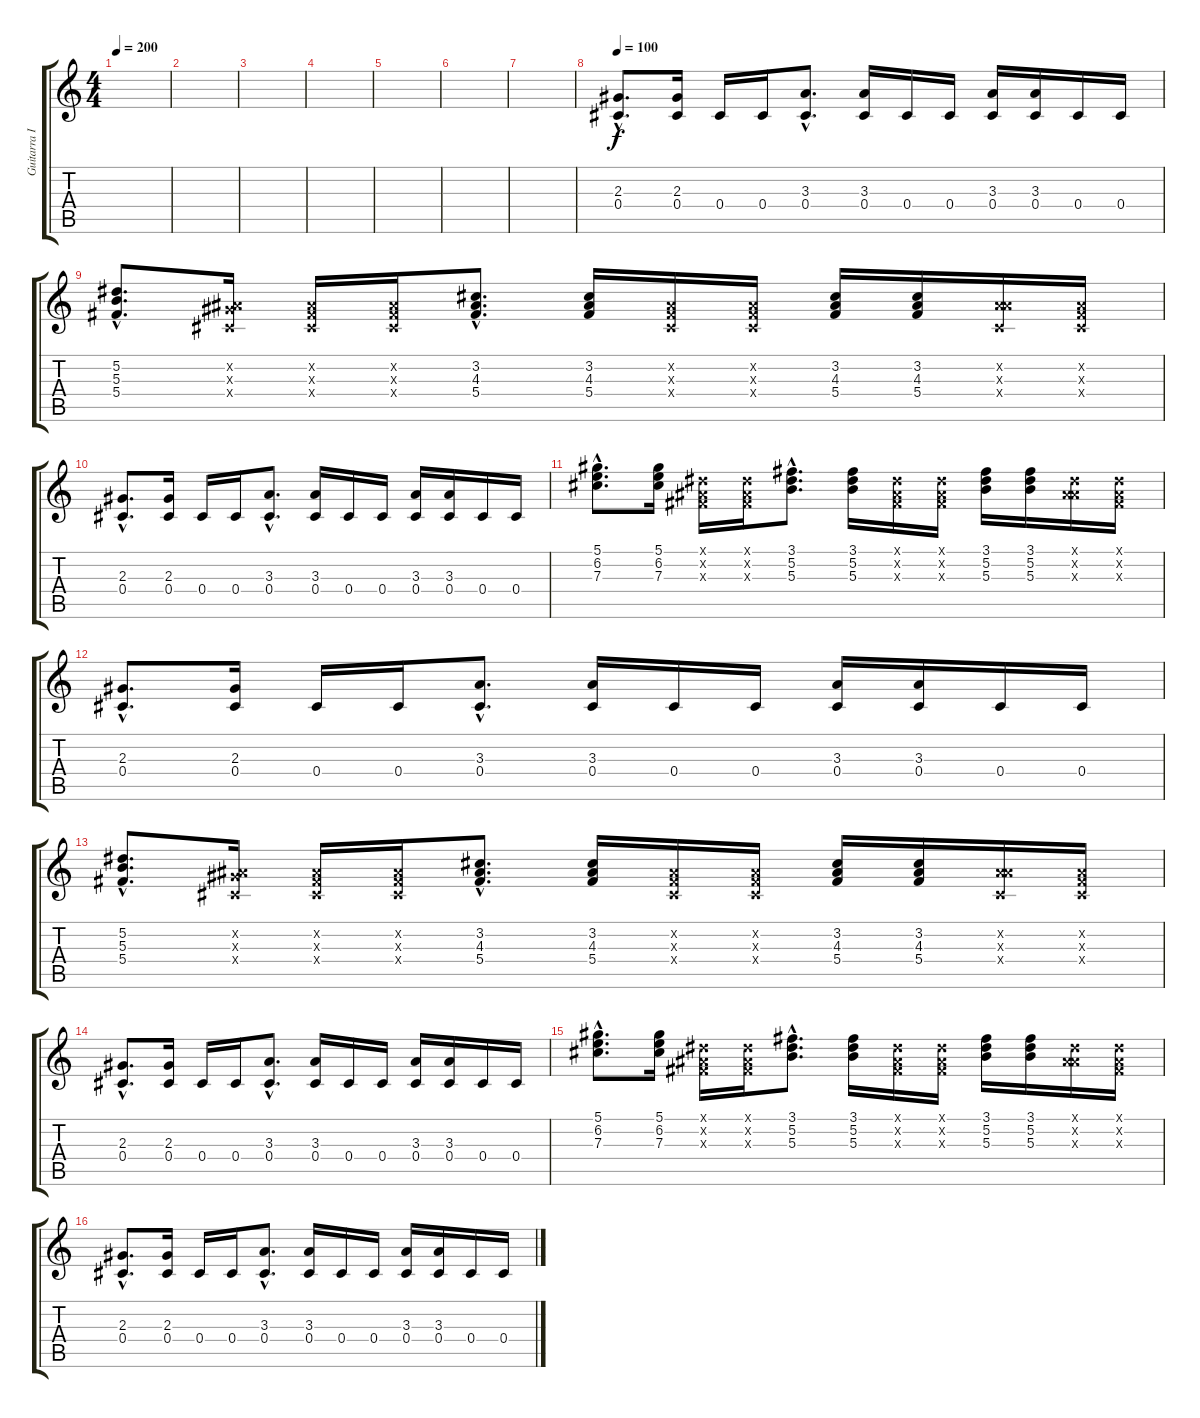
\track ("Guitarra I" "Guitarra I") {instrument distortionguitar}
\staff {score tabs}
\tuning (Eb4 Bb3 Gb3 Db3 Ab2 Eb2) {hide}
\ts (4 4)
\tempo 200
\clef g2
\ks c
|
|
|
|
|
|
|
\tempo 100
(2.3{hac} 0.4{hac}).8{d} (2.3 0.4).16 0.4.16 0.4.16 (3.3{hac} 0.4{hac}).8{d} (3.3 0.4).16 0.4.16 0.4.16 (3.3 0.4).16 (3.3 0.4).16 0.4.16 0.4.16 |
(5.2{hac} 5.3{hac} 5.4{hac}).8{d} (0.2{x} 2.3{x} 0.4{x}).16 (0.2{x} 0.3{x} 0.4{x}).16 (0.2{x} 0.3{x} 0.4{x}).16 (3.2{hac} 4.3{hac} 5.4{hac}).8{d} (3.2 4.3 5.4).16 (0.2{x} 0.3{x} 0.4{x}).16 (0.2{x} 0.3{x} 0.4{x}).16 (3.2 4.3 5.4).16 (3.2 4.3 5.4).16 (0.2{x} 4.3{x} 0.4{x}).16 (0.2{x} 0.3{x} 0.4{x}).16 |
(2.3{hac} 0.4{hac}).8{d} (2.3 0.4).16 0.4.16 0.4.16 (3.3{hac} 0.4{hac}).8{d} (3.3 0.4).16 0.4.16 0.4.16 (3.3 0.4).16 (3.3 0.4).16 0.4.16 0.4.16 |
(5.1{hac} 6.2{hac} 7.3{hac}).8{d} (5.1 6.2 7.3).16 (0.1{x} 0.2{x} 0.3{x}).16 (0.1{x} 0.2{x} 0.3{x}).16 (3.1{hac} 5.2{hac} 5.3{hac}).8{d} (3.1 5.2 5.3).16 (0.1{x} 0.2{x} 0.3{x}).16 (0.1{x} 0.2{x} 0.3{x}).16 (3.1 5.2 5.3).16 (3.1 5.2 5.3).16 (0.1{x} 0.2{x} 4.3{x}).16 (0.1{x} 0.2{x} 0.3{x}).16 |
(2.3{hac} 0.4{hac}).8{d} (2.3 0.4).16 0.4.16 0.4.16 (3.3{hac} 0.4{hac}).8{d} (3.3 0.4).16 0.4.16 0.4.16 (3.3 0.4).16 (3.3 0.4).16 0.4.16 0.4.16 |
(5.2{hac} 5.3{hac} 5.4{hac}).8{d} (0.2{x} 2.3{x} 0.4{x}).16 (0.2{x} 0.3{x} 0.4{x}).16 (0.2{x} 0.3{x} 0.4{x}).16 (3.2{hac} 4.3{hac} 5.4{hac}).8{d} (3.2 4.3 5.4).16 (0.2{x} 0.3{x} 0.4{x}).16 (0.2{x} 0.3{x} 0.4{x}).16 (3.2 4.3 5.4).16 (3.2 4.3 5.4).16 (0.2{x} 4.3{x} 0.4{x}).16 (0.2{x} 0.3{x} 0.4{x}).16 |
(2.3{hac} 0.4{hac}).8{d} (2.3 0.4).16 0.4.16 0.4.16 (3.3{hac} 0.4{hac}).8{d} (3.3 0.4).16 0.4.16 0.4.16 (3.3 0.4).16 (3.3 0.4).16 0.4.16 0.4.16 |
(5.1{hac} 6.2{hac} 7.3{hac}).8{d} (5.1 6.2 7.3).16 (0.1{x} 0.2{x} 0.3{x}).16 (0.1{x} 0.2{x} 0.3{x}).16 (3.1{hac} 5.2{hac} 5.3{hac}).8{d} (3.1 5.2 5.3).16 (0.1{x} 0.2{x} 0.3{x}).16 (0.1{x} 0.2{x} 0.3{x}).16 (3.1 5.2 5.3).16 (3.1 5.2 5.3).16 (0.1{x} 0.2{x} 4.3{x}).16 (0.1{x} 0.2{x} 0.3{x}).16 |
(2.3{hac} 0.4{hac}).8{d} (2.3 0.4).16 0.4.16 0.4.16 (3.3{hac} 0.4{hac}).8{d} (3.3 0.4).16 0.4.16 0.4.16 (3.3 0.4).16 (3.3 0.4).16 0.4.16 0.4.16
